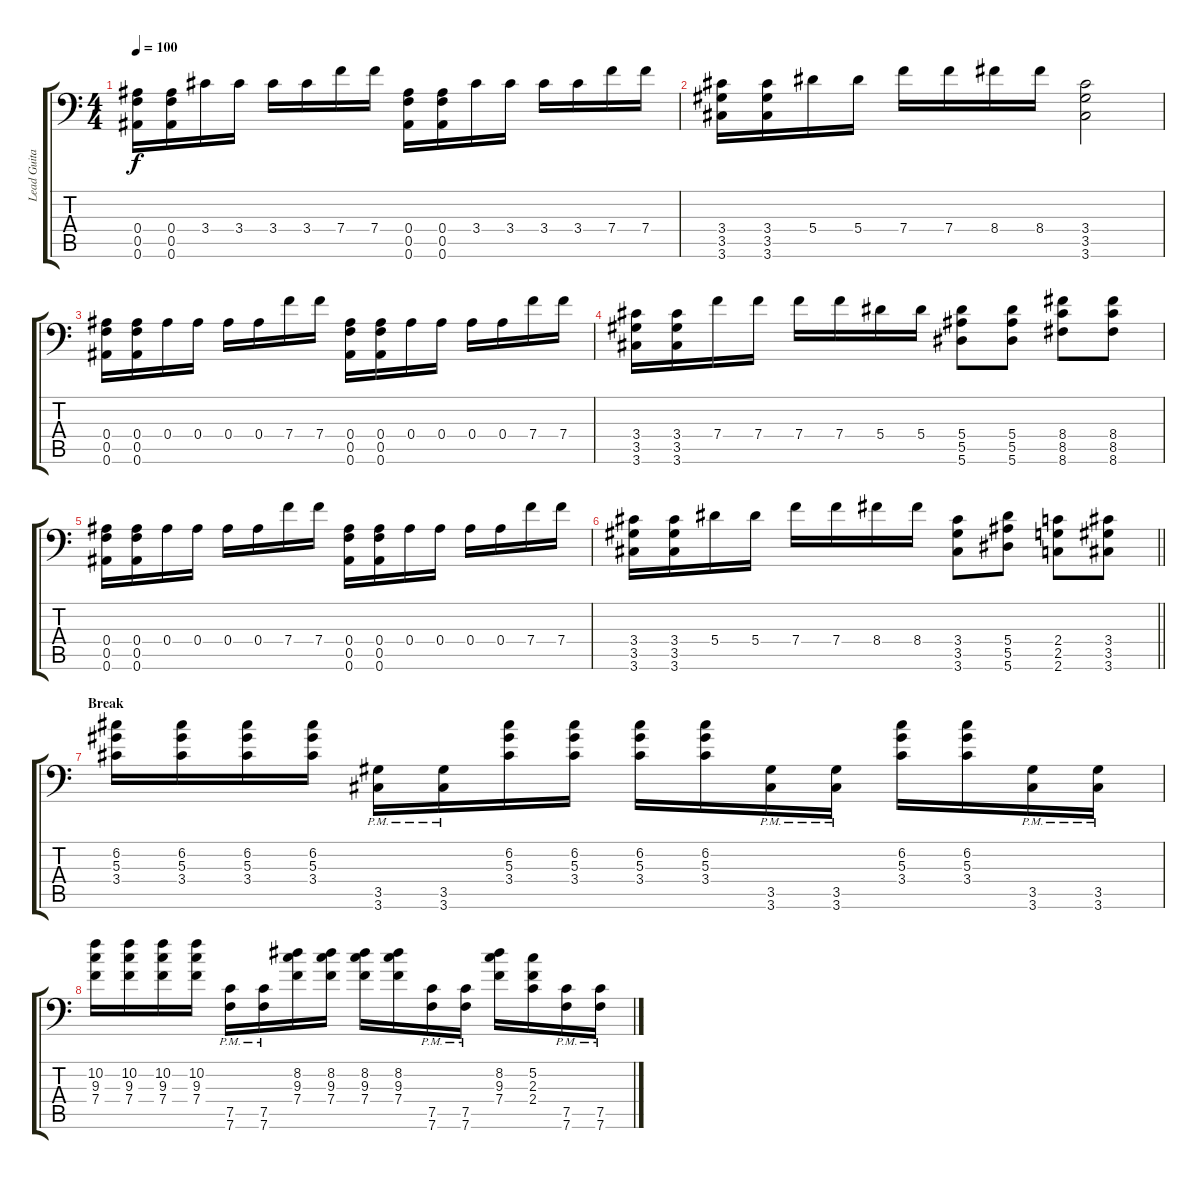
\track ("Lead Guitar 2" "Lead Guita") {instrument distortionguitar}
\staff {score tabs}
\tuning (C4 G3 Eb3 Bb2 F2 Bb1) {hide}
\ts (4 4)
\tempo 100
\clef f4
\ks c
(0.4 0.5 0.6).16{dy f} (0.4 0.5 0.6).16 3.4.16 3.4.16 3.4.16 3.4.16 7.4.16 7.4.16 (0.4 0.5 0.6).16 (0.4 0.5 0.6).16 3.4.16 3.4.16 3.4.16 3.4.16 7.4.16 7.4.16 |
(3.4 3.5 3.6).16 (3.4 3.5 3.6).16 5.4.16 5.4.16 7.4.16 7.4.16 8.4.16 8.4.16 (3.4 3.5 3.6).2 |
(0.4 0.5 0.6).16 (0.4 0.5 0.6).16 0.4.16 0.4.16 0.4.16 0.4.16 7.4.16 7.4.16 (0.4 0.5 0.6).16 (0.4 0.5 0.6).16 0.4.16 0.4.16 0.4.16 0.4.16 7.4.16 7.4.16 |
(3.4 3.5 3.6).16 (3.4 3.5 3.6).16 7.4.16 7.4.16 7.4.16 7.4.16 5.4.16 5.4.16 (5.4 5.5 5.6).8 (5.4 5.5 5.6).8 (8.4 8.5 8.6).8 (8.4 8.5 8.6).8 |
(0.4 0.5 0.6).16 (0.4 0.5 0.6).16 0.4.16 0.4.16 0.4.16 0.4.16 7.4.16 7.4.16 (0.4 0.5 0.6).16 (0.4 0.5 0.6).16 0.4.16 0.4.16 0.4.16 0.4.16 7.4.16 7.4.16 |
\barLineRight lightlight
(3.4 3.5 3.6).16 (3.4 3.5 3.6).16 5.4.16 5.4.16 7.4.16 7.4.16 8.4.16 8.4.16 (3.4 3.5 3.6).8 (5.4 5.5 5.6).8 (2.4 2.5 2.6).8 (3.4 3.5 3.6).8 |
\section ("" "Break")
(6.2 5.3 3.4).16 (6.2 5.3 3.4).16 (6.2 5.3 3.4).16 (6.2 5.3 3.4).16 (3.5{pm} 3.6{pm}).16 (3.5{pm} 3.6{pm}).16 (6.2 5.3 3.4).16 (6.2 5.3 3.4).16 (6.2 5.3 3.4).16 (6.2 5.3 3.4).16 (3.5{pm} 3.6{pm}).16 (3.5{pm} 3.6{pm}).16 (6.2 5.3 3.4).16 (6.2 5.3 3.4).16 (3.5{pm} 3.6{pm}).16 (3.5{pm} 3.6{pm}).16 |
(10.2 9.3 7.4).16 (10.2 9.3 7.4).16 (10.2 9.3 7.4).16 (10.2 9.3 7.4).16 (7.5{pm} 7.6{pm}).16 (7.5{pm} 7.6{pm}).16 (8.2 9.3 7.4).16 (8.2 9.3 7.4).16 (8.2 9.3 7.4).16 (8.2 9.3 7.4).16 (7.5{pm} 7.6{pm}).16 (7.5{pm} 7.6{pm}).16 (8.2 9.3 7.4).16 (5.2 2.3 2.4).16 (7.5{pm} 7.6{pm}).16 (7.5{pm} 7.6{pm}).16
